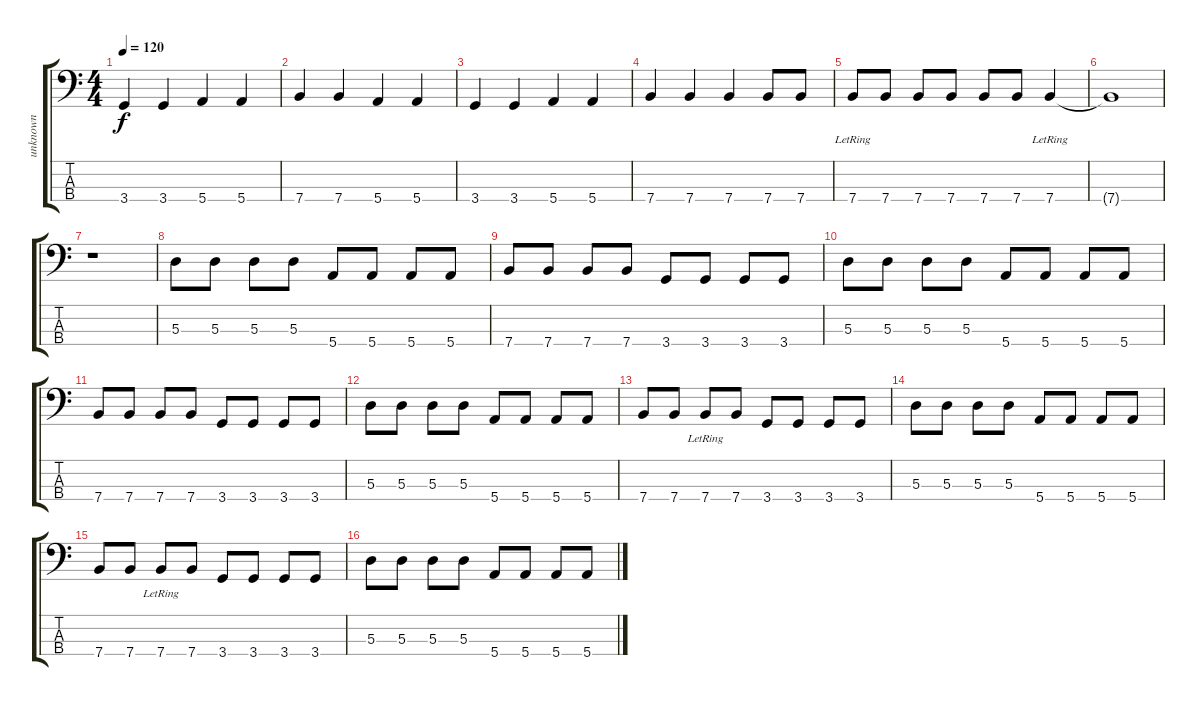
\track ("unknown" "unknown") {instrument electricbasspick}
\staff {score tabs}
\tuning (G2 D2 A1 E1) {hide}
\ts (4 4)
\tempo 120
\clef f4
\ks c
3.4.4{dy f} 3.4.4 5.4.4 5.4.4 |
7.4.4 7.4.4 5.4.4 5.4.4 |
3.4.4 3.4.4 5.4.4 5.4.4 |
7.4.4 7.4.4 7.4.4 7.4.8 7.4.8 |
7.4{lr}.8 7.4.8 7.4.8 7.4.8 7.4.8 7.4.8 7.4{lr}.4 |
7.4{t}.1 |
r.1 |
5.3.8 5.3.8 5.3.8 5.3.8 5.4.8 5.4.8 5.4.8 5.4.8 |
7.4.8 7.4.8 7.4.8 7.4.8 3.4.8 3.4.8 3.4.8 3.4.8 |
5.3.8 5.3.8 5.3.8 5.3.8 5.4.8 5.4.8 5.4.8 5.4.8 |
7.4.8 7.4.8 7.4.8 7.4.8 3.4.8 3.4.8 3.4.8 3.4.8 |
5.3.8 5.3.8 5.3.8 5.3.8 5.4.8 5.4.8 5.4.8 5.4.8 |
7.4.8 7.4.8 7.4{lr}.8 7.4.8 3.4.8 3.4.8 3.4.8 3.4.8 |
5.3.8 5.3.8 5.3.8 5.3.8 5.4.8 5.4.8 5.4.8 5.4.8 |
7.4.8 7.4.8 7.4{lr}.8 7.4.8 3.4.8 3.4.8 3.4.8 3.4.8 |
5.3.8 5.3.8 5.3.8 5.3.8 5.4.8 5.4.8 5.4.8 5.4.8
